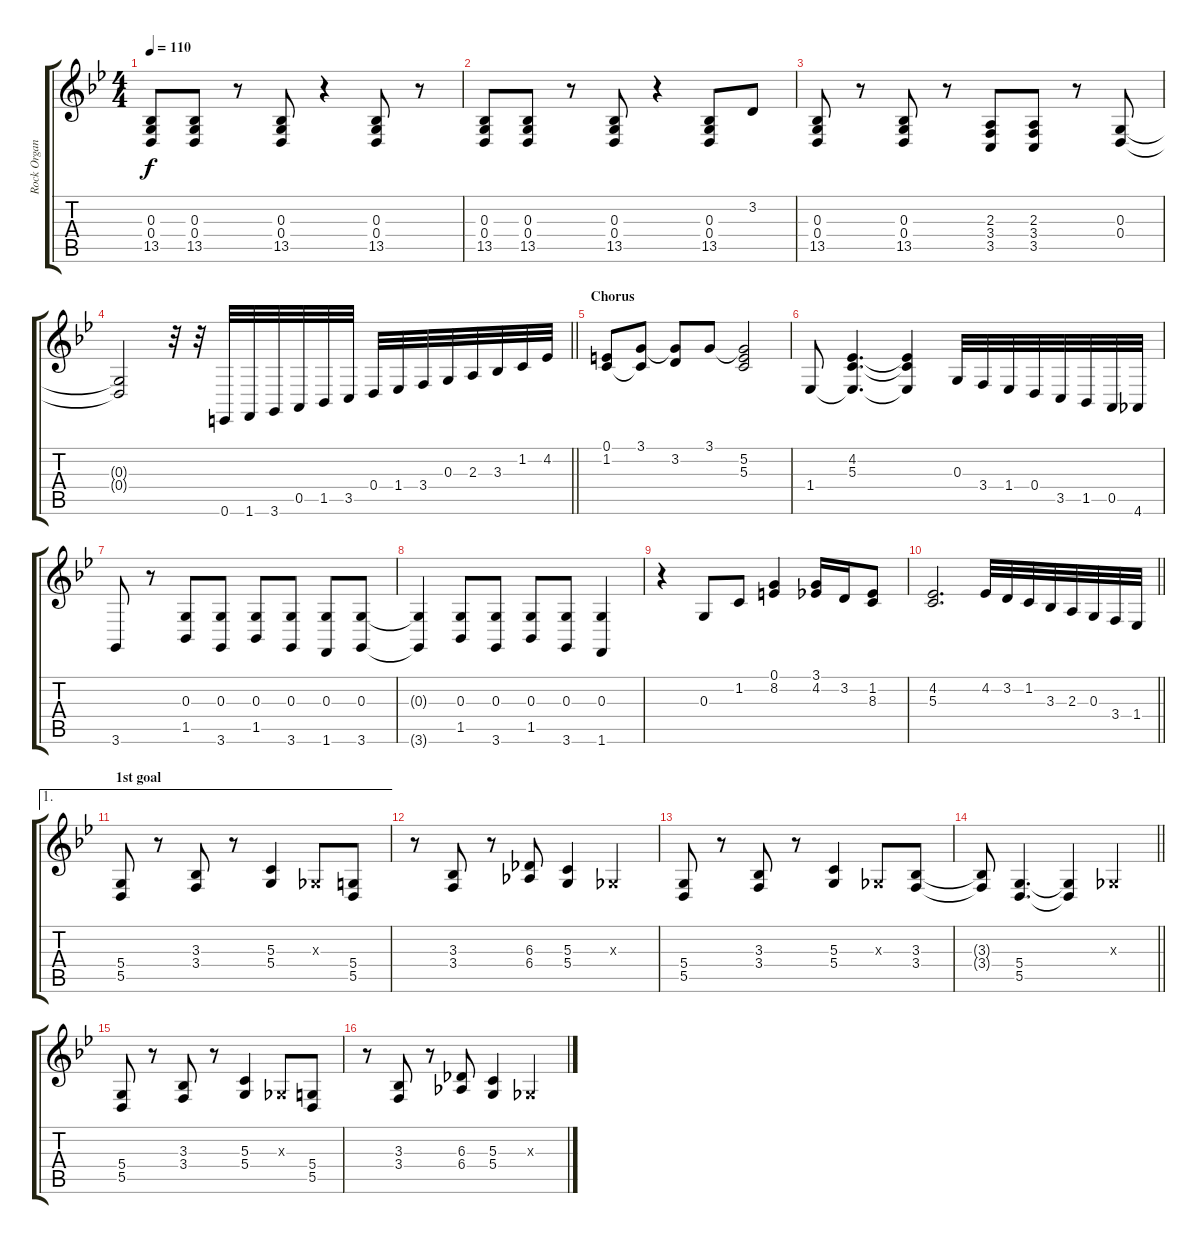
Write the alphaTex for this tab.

\track ("Rock Organ" "Rock Organ") {instrument rockorgan}
\staff {score tabs}
\tuning (E4 B3 G3 D3 A2 E2) {hide}
\ts (4 4)
\tempo 110
\clef g2
\ks bb
(0.3 0.4 13.5).8{dy f} (0.3 0.4 13.5).8 r.8 (0.3 0.4 13.5).8 r.4 (0.3 0.4 13.5).8 r.8 |
(0.3 0.4 13.5).8 (0.3 0.4 13.5).8 r.8 (0.3 0.4 13.5).8 r.4 (0.3 0.4 13.5).8 3.2.8 |
(0.3 0.4 13.5).8 r.8 (0.3 0.4 13.5).8 r.8 (2.3 3.4 3.5).8 (2.3 3.4 3.5).8 r.8 (0.3 0.4).8 |
\barLineRight lightlight
(0.3{t} 0.4{t}).2 r.32 r.32 0.6.32 1.6.32 3.6.32 0.5.32 1.5.32 3.5.32 0.4.32 1.4.32 3.4.32 0.3.32 2.3.32 3.3.32 1.2.32 4.2.32 |
\section ("" "Chorus")
(0.1 1.2).8 (3.1 1.2{t}).8 (3.1{t} 3.2).8 3.1.8 (3.1{t} 5.2 5.3).2 |
1.4.8 (4.2 5.3 1.4{t}).4{d} (4.2{t} 5.3{t} 1.4{t}).4 0.3.32 3.4.32 1.4.32 0.4.32 3.5.32 1.5.32 0.5.32 4.6.32 |
3.6.8 r.8 (0.3 1.5).8 (0.3 3.6).8 (0.3 1.5).8 (0.3 3.6).8 (0.3 1.6).8 (0.3 3.6).8 |
(0.3{t} 3.6{t}).4 (0.3 1.5).8 (0.3 3.6).8 (0.3 1.5).8 (0.3 3.6).8 (0.3 1.6).4 |
r.4 0.3.8 1.2.8 (0.1 8.2).4 (3.1 4.2).16 3.2.16 (1.2 8.3).8 |
\barLineRight lightlight
(4.2 5.3).2{d} 4.2.32 3.2.32 1.2.32 3.3.32 2.3.32 0.3.32 3.4.32 1.4.32 |
\ae 1
\section ("" "1st goal")
(5.4 5.5).8 r.8 (3.3 3.4).8 r.8 (5.3 5.4).4 -1.3{x}.8 (5.4 5.5).8 |
r.8 (3.3 3.4).8 r.8 (6.3 6.4).8 (5.3 5.4).4 -1.3{x}.4 |
(5.4 5.5).8 r.8 (3.3 3.4).8 r.8 (5.3 5.4).4 -1.3{x}.8 (3.3 3.4).8 |
\barLineRight lightlight
(3.3{t} 3.4{t}).8 (5.4 5.5).4{d} (5.4{t} 5.5{t}).4 -1.3{x}.4 |
(5.4 5.5).8 r.8 (3.3 3.4).8 r.8 (5.3 5.4).4 -1.3{x}.8 (5.4 5.5).8 |
r.8 (3.3 3.4).8 r.8 (6.3 6.4).8 (5.3 5.4).4 -1.3{x}.4
